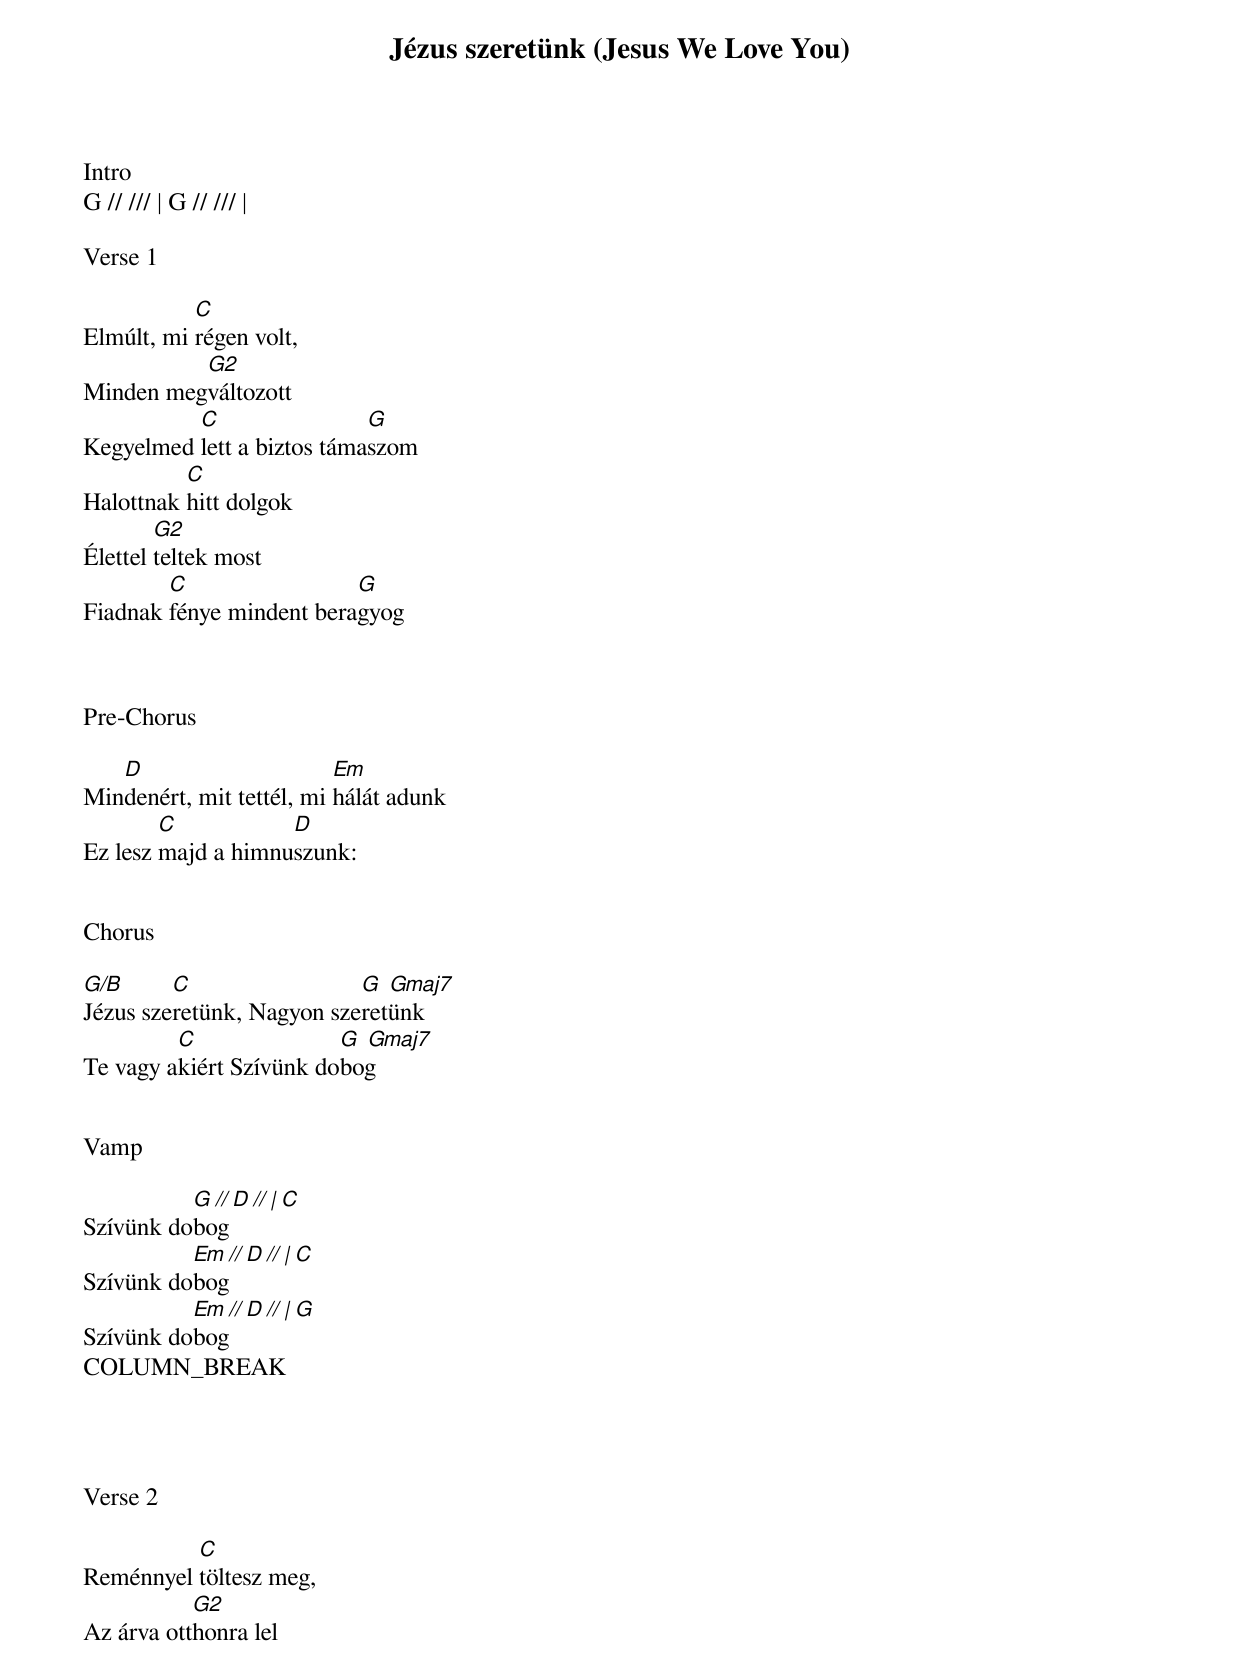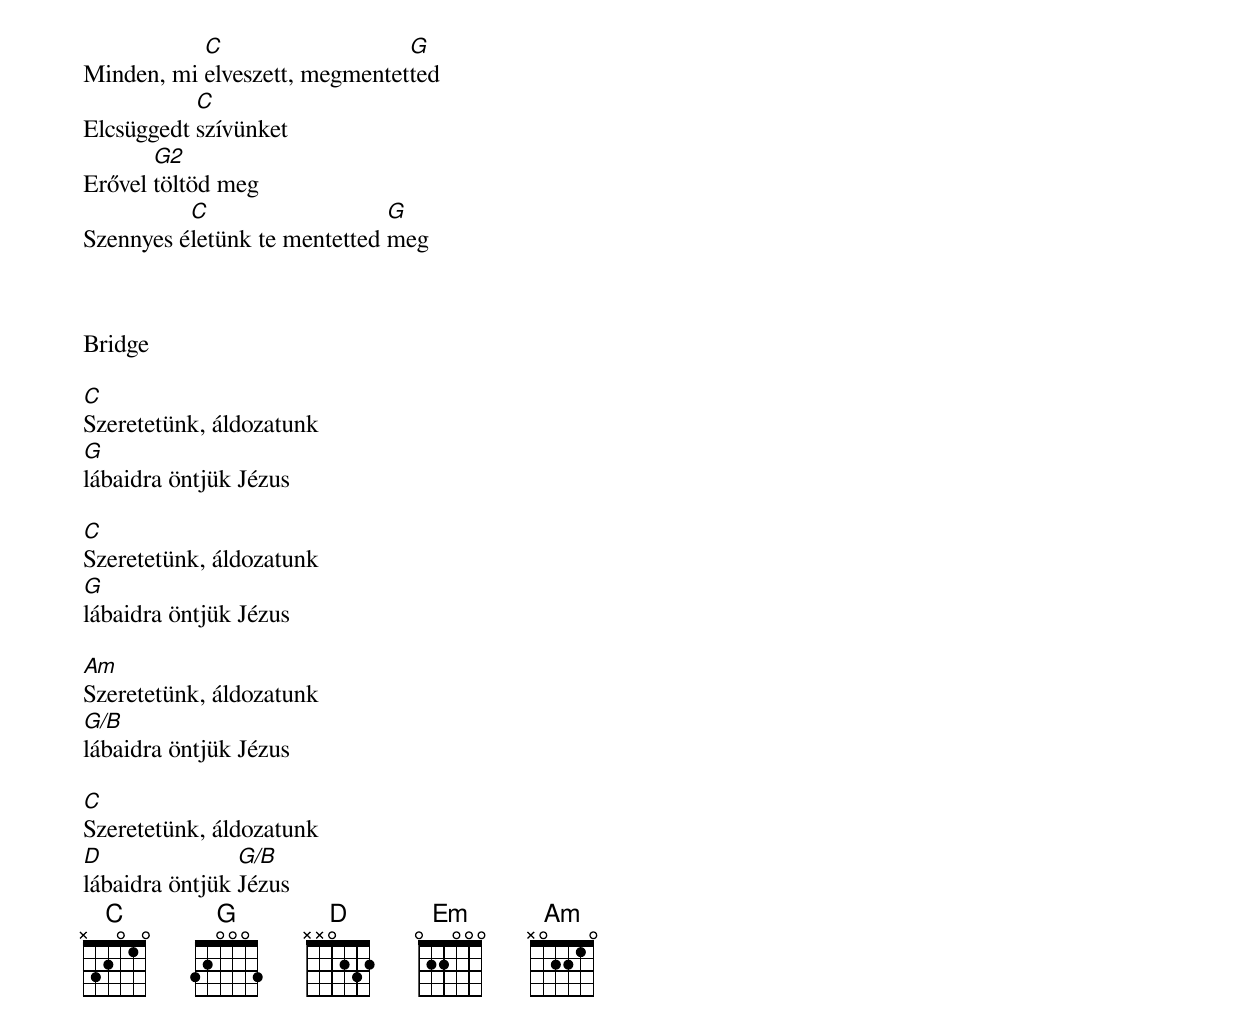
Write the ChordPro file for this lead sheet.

{title: Jézus szeretünk (Jesus We Love You)}
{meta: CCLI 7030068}
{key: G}
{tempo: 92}
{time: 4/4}
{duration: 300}



Intro
G // /// | G // /// |

Verse 1

Elmúlt, mi [C]régen volt,
Minden meg[G2]változott
Kegyelmed [C]lett a biztos táma[G]szom
Halottnak [C]hitt dolgok
Élettel [G2]teltek most
Fiadnak [C]fénye mindent bera[G]gyog



Pre-Chorus

Min[D]denért, mit tettél, mi [Em]hálát adunk
Ez lesz [C]majd a himnu[D]szunk:


Chorus

[G/B]Jézus sze[C]retünk, Nagyon sze[G  Gmaj7]retünk
Te vagy a[C]kiért Szívünk do[G  Gmaj7]bog


Vamp

Szívünk do[G // D // | C]bog
Szívünk do[Em // D // | C]bog
Szívünk do[Em // D // | G]bog
COLUMN_BREAK




Verse 2

Reménnyel [C]töltesz meg,
Az árva ott[G2]honra lel
Minden, mi [C]elveszett, megmentet[G]ted
Elcsüggedt [C]szívünket
Erővel [G2]töltöd meg
Szennyes é[C]letünk te mentetted [G]meg



Bridge

[C]Szeretetünk, áldozatunk
[G]lábaidra öntjük Jézus

[C]Szeretetünk, áldozatunk
[G]lábaidra öntjük Jézus

[Am]Szeretetünk, áldozatunk
[G/B]lábaidra öntjük Jézus

[C]Szeretetünk, áldozatunk
[D]lábaidra öntjük [G/B]Jézus
